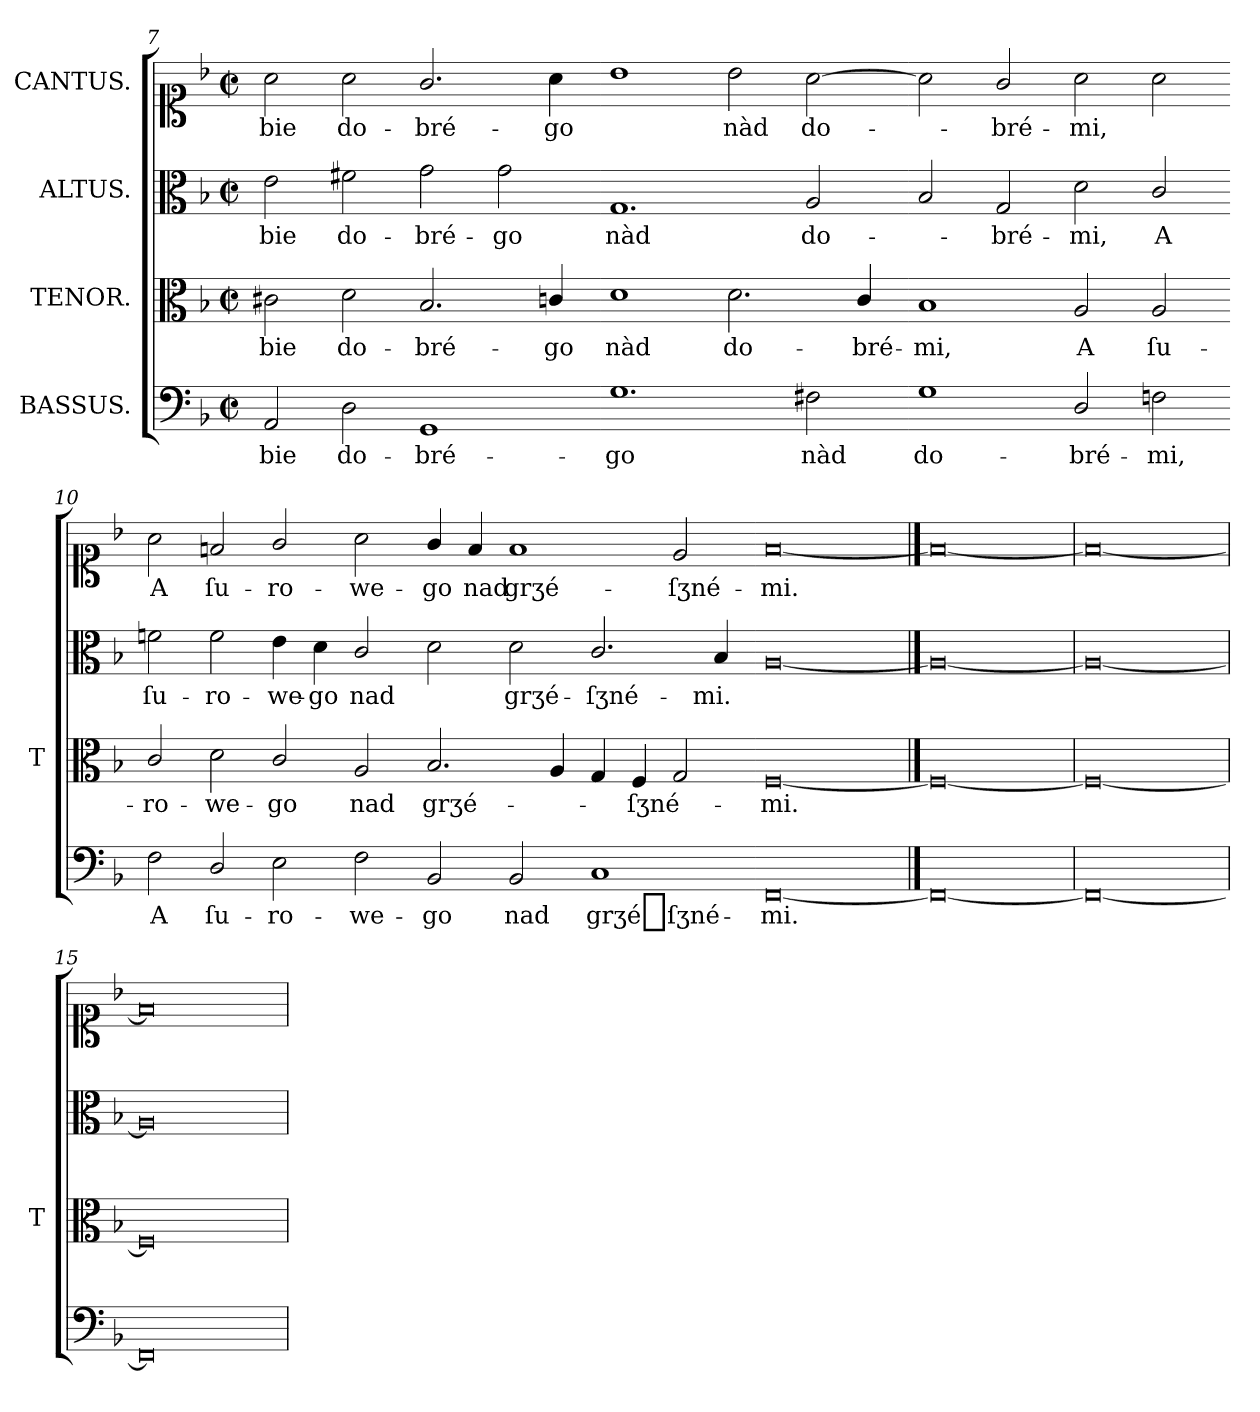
**kern	**text	**kern	**text	**kern	**text	**kern	**text
*part4	*part4	*part3	*part3	*part2	*part2	*part1	*part1
*staff4	*staff4	*staff3	*staff3	*staff2	*staff2	*staff1	*staff1
*I"BASSUS.	*	*I"TENOR.	*	*I"ALTUS.	*	*I"CANTUS.	*
*	*	*I'T	*	*	*	*	*
*clefF4	*	*clefC3	*	*clefC3	*	*clefC1	*
*k[b-]	*	*k[b-]	*	*k[b-]	*	*k[b-]	*
*M2/1	*	*M2/1	*	*M2/1	*	*M2/1	*
*met(c|)	*	*met(c|)	*	*met(c|)	*	*met(c|)	*
=7	=7	=7	=7	=7	=7	=7	=7
2AA/	-bie	2c#X\	-bie	2e\	-bie	2a\	-bie
2D\	do-	2d\	do-	2f#X\	do-	2a\	do-
1GG/	-bré-	2.B-/	-bré-	2g\	-bré-	2.g/	-bré-
.	.	.	.	2g\	-go	.	.
.	.	4cn/	-go	.	.	4a\	-go
=8-	=8-	=8-	=8-	=8-	=8-	=8-	=8-
1.G\	-go	1d\	nàd	1.G/	nàd	1b-\	.
.	.	2.d\	do-	.	.	2b-\	nàd
2F#X\	nàd	.	.	2A/	do-	[2a\	do-
.	.	4c/	-bré-	.	.	.	.
=9-	=9-	=9-	=9-	=9-	=9-	=9-	=9-
1G\	do-	1B-/	-mi,	2B-/	.	2a\]	.
.	.	.	.	2G/	-bré-	2g/	-bré-
2D/	-bré-	2A/	A	2d\	-mi,	2a\	-mi,
2Fn\	-mi,	2A/	ſu-	2c/	A	2a\	.
=10-	=10-	=10-	=10-	=10-	=10-	=10-	=10-
2F\	A	2c/	-ro-	2fn\	ſu-	2a\	A
2D/	ſu-	2d\	-we-	2f\	-ro-	2fn/	ſu-
2E\	-ro-	2c/	-go	4e\	-we-	2g/	-ro-
.	.	.	.	4d\	-go	.	.
2F\	-we-	2A/	nad	2c/	nad	2a\	-we-
=11-	=11-	=11-	=11-	=11-	=11-	=11-	=11-
2BB-/	-go	2.B-/	grʒé-	2d\	.	4g/	-go
.	.	.	.	.	.	4f/	nad
2BB-/	nad	.	.	2d\	grʒé-	1f/	grʒé-
.	.	4A/	.	.	.	.	.
1C/	grʒé_ſʒné-	4G/	.	2.c/	-ſʒné-	.	.
.	.	4F/	-ſʒné-	.	.	.	.
.	.	2G/	.	.	.	2e/	-ſʒné-
.	.	.	.	4B-/	-mi.	.	.
=12-	=12-	=12-	=12-	=12-	=12-	=12-	=12-
[0FF/	-mi.	[0F/	-mi.	[0A/	.	[0f/	-mi.
==13	==13	==13	==13	==13	==13	==13	==13
0FF/_	.	0F/_	.	0A/_	.	0f/_	.
=14	=14	=14	=14	=14	=14	=14	=14
0FF/_	.	0F/_	.	0A/_	.	0f/_	.
=15	=15	=15	=15	=15	=15	=15	=15
0FF/]	.	0F/]	.	0A/]	.	0f/]	.
=	=	=	=	=	=	=	=
*-	*-	*-	*-	*-	*-	*-	*-
